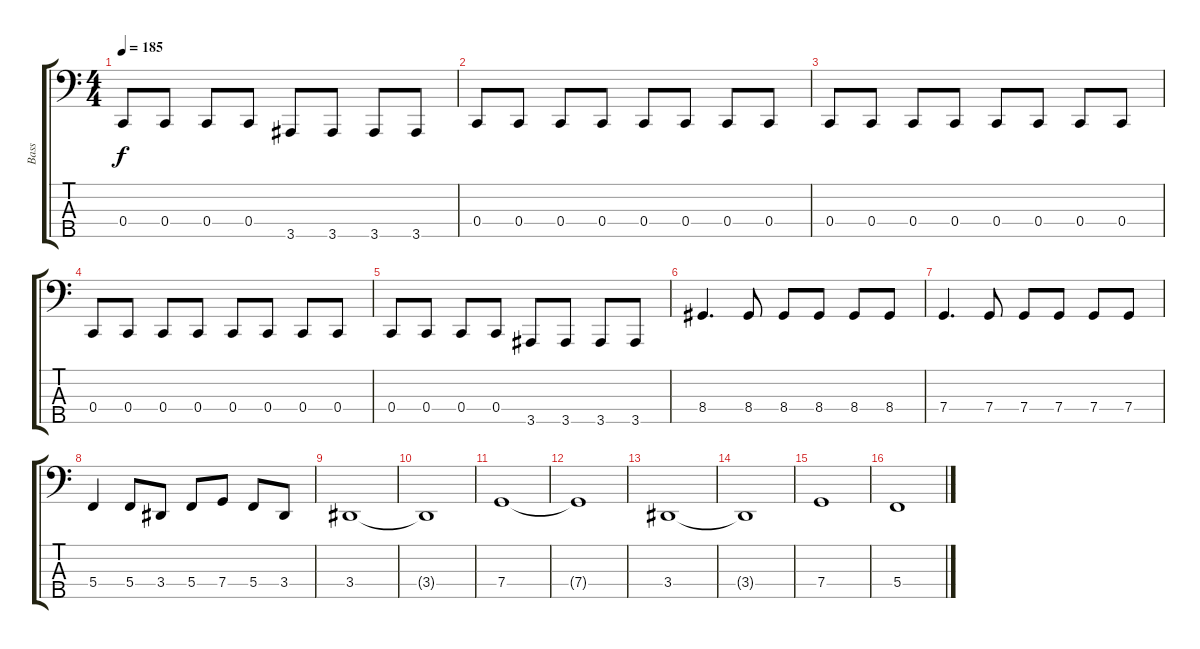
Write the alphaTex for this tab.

\track ("Bass" "Bass") {instrument electricbassfinger}
\staff {score tabs}
\tuning (Eb2 Bb1 F1 C1 G0) {hide}
\ts (4 4)
\tempo 185
\clef f4
\ks c
0.4.8{dy f} 0.4.8 0.4.8 0.4.8 3.5.8 3.5.8 3.5.8 3.5.8 |
0.4.8 0.4.8 0.4.8 0.4.8 0.4.8 0.4.8 0.4.8 0.4.8 |
0.4.8 0.4.8 0.4.8 0.4.8 0.4.8 0.4.8 0.4.8 0.4.8 |
0.4.8 0.4.8 0.4.8 0.4.8 0.4.8 0.4.8 0.4.8 0.4.8 |
0.4.8 0.4.8 0.4.8 0.4.8 3.5.8 3.5.8 3.5.8 3.5.8 |
8.4.4{d} 8.4.8 8.4.8 8.4.8 8.4.8 8.4.8 |
7.4.4{d} 7.4.8 7.4.8 7.4.8 7.4.8 7.4.8 |
5.4.4 5.4.8 3.4.8 5.4.8 7.4.8 5.4.8 3.4.8 |
3.4.1 |
3.4{t}.1 |
7.4.1 |
7.4{t}.1 |
3.4.1 |
3.4{t}.1 |
7.4.1 |
5.4.1
